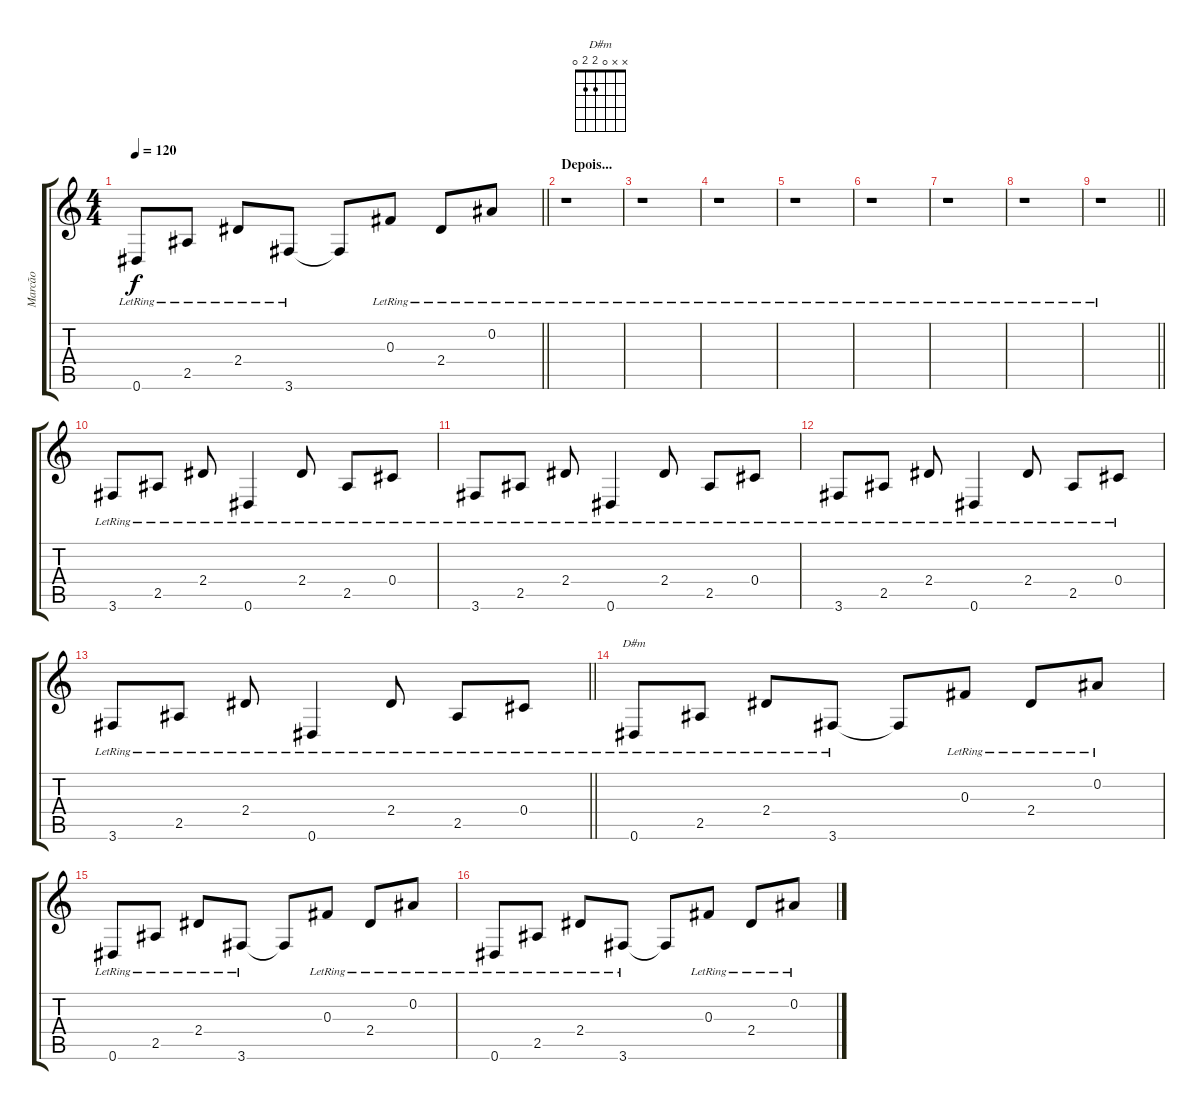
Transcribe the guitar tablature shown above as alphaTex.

\track ("Marcão" "Marcão") {instrument electricguitarclean}
\staff {score tabs}
\tuning (Eb4 Bb3 Gb3 Db3 Ab2 Eb2) {hide}
\chord ("D#m" x x 0 2 2 0)
\ts (4 4)
\tempo 120
\clef g2
\barLineRight lightlight
\ks c
0.6{lr}.8{dy f} 2.5{lr}.8 2.4{lr}.8 3.6{lr}.8 3.6{t}.8 0.3{lr}.8 2.4{lr}.8 0.2{lr}.8 |
\section ("" "Depois...")
r.1 |
r.1 |
r.1 |
r.1 |
r.1 |
r.1 |
r.1 |
\barLineRight lightlight
r.1 |
3.6{lr}.8 2.5{lr}.8 2.4{lr}.8 0.6{lr}.4 2.4{lr}.8 2.5{lr}.8 0.4{lr}.8 |
3.6{lr}.8 2.5{lr}.8 2.4{lr}.8 0.6{lr}.4 2.4{lr}.8 2.5{lr}.8 0.4{lr}.8 |
3.6{lr}.8 2.5{lr}.8 2.4{lr}.8 0.6{lr}.4 2.4{lr}.8 2.5{lr}.8 0.4{lr}.8 |
\barLineRight lightlight
3.6{lr}.8 2.5{lr}.8 2.4{lr}.8 0.6{lr}.4 2.4{lr}.8 2.5{lr}.8 0.4{lr}.8 |
0.6{lr}.8{ch "D#m"} 2.5{lr}.8 2.4{lr}.8 3.6{lr}.8 3.6{t}.8 0.3{lr}.8 2.4{lr}.8 0.2{lr}.8 |
0.6{lr}.8 2.5{lr}.8 2.4{lr}.8 3.6{lr}.8 3.6{t}.8 0.3{lr}.8 2.4{lr}.8 0.2{lr}.8 |
0.6{lr}.8 2.5{lr}.8 2.4{lr}.8 3.6{lr}.8 3.6{t}.8 0.3{lr}.8 2.4{lr}.8 0.2{lr}.8
